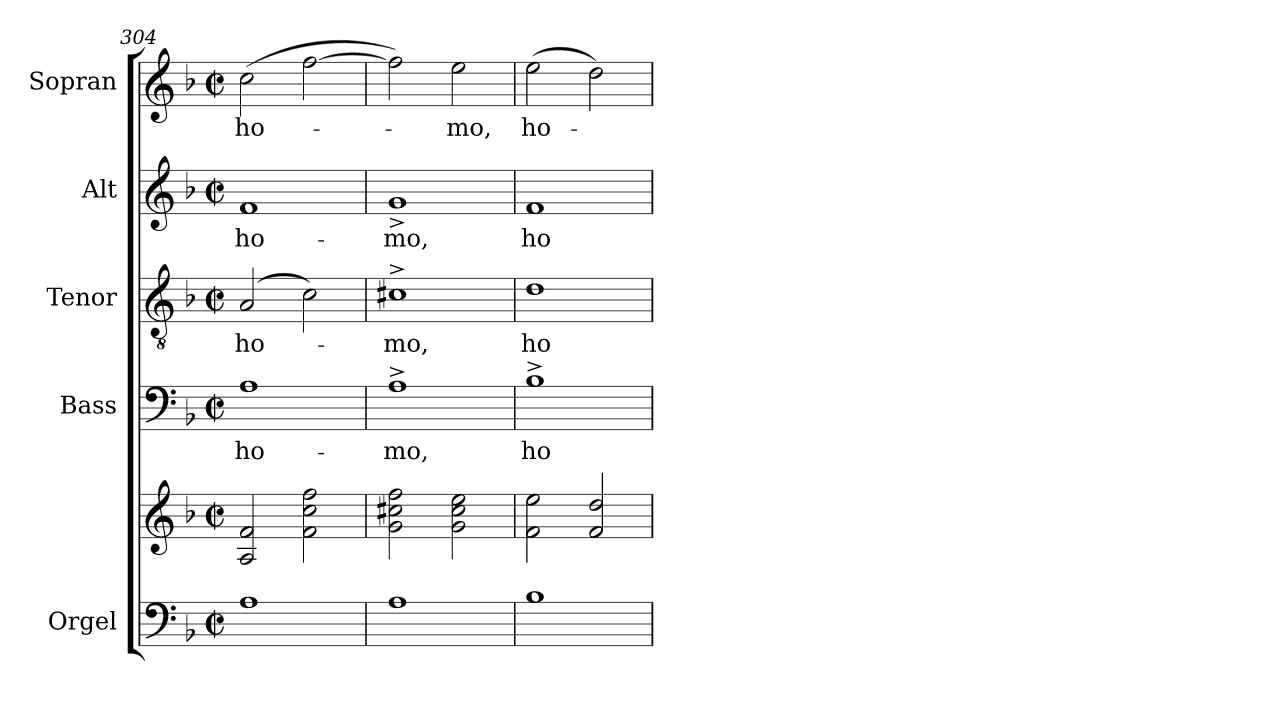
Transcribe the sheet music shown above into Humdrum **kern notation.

**kern	**kern	**kern	**text	**kern	**text	**kern	**text	**kern	**text
*part5	*part5	*part4	*part4	*part3	*part3	*part2	*part2	*part1	*part1
*staff6	*staff5	*staff4	*staff4	*staff3	*staff3	*staff2	*staff2	*staff1	*staff1
*I"Orgel	*	*I"Bass	*	*I"Tenor	*	*I"Alt	*	*I"Sopran	*
*I'Org.	*	*I'B.	*	*I'T.	*	*I'A.	*	*I'S.	*
*clefF4	*clefG2	*clefF4	*	*clefGv2	*	*clefG2	*	*clefG2	*
*k[b-]	*k[b-]	*k[b-]	*	*k[b-]	*	*k[b-]	*	*k[b-]	*
*F:	*F:	*F:	*	*F:	*	*F:	*	*F:	*
*M2/2	*M2/2	*M2/2	*	*M2/2	*	*M2/2	*	*M2/2	*
*met(c|)	*met(c|)	*met(c|)	*	*met(c|)	*	*met(c|)	*	*met(c|)	*
=304	=304	=304	=304	=304	=304	=304	=304	=304	=304
!	!	!	!LO:LY:b	!	!LO:LY:b	!	!LO:LY:b	!	!LO:LY:b
1A	2A/ 2f/	1A	ho-	(2A/	ho-	1f	ho-	(>2cc\	ho-
.	2f\ 2cc\ 2ff\	.	.	2c\)	.	.	.	[2ff\	.
=305	=305	=305	=305	=305	=305	=305	=305	=305	=305
!	!	!	!LO:LY:b	!	!LO:LY:b	!	!LO:LY:b	!	!
1A	2g\ 2cc#X\ 2ff\	1A^>	-mo,	1c#X^>	-mo,	1g^>	-mo,	2ff\])	.
!	!	!	!	!	!	!	!	!	!LO:LY:b
.	2g\ 2cc#\ 2ee\	.	.	.	.	.	.	2ee\	-mo,
=306	=306	=306	=306	=306	=306	=306	=306	=306	=306
!	!	!	!LO:LY:b	!	!LO:LY:b	!	!LO:LY:b	!	!LO:LY:b
1B-	2f\ 2ee\	1B-^>	ho-	1d	ho-	1f	ho-	(>2ee\	ho-
.	2f/ 2dd/	.	.	.	.	.	.	2dd\)	.
=	=	=	=	=	=	=	=	=	=
*-	*-	*-	*-	*-	*-	*-	*-	*-	*-
